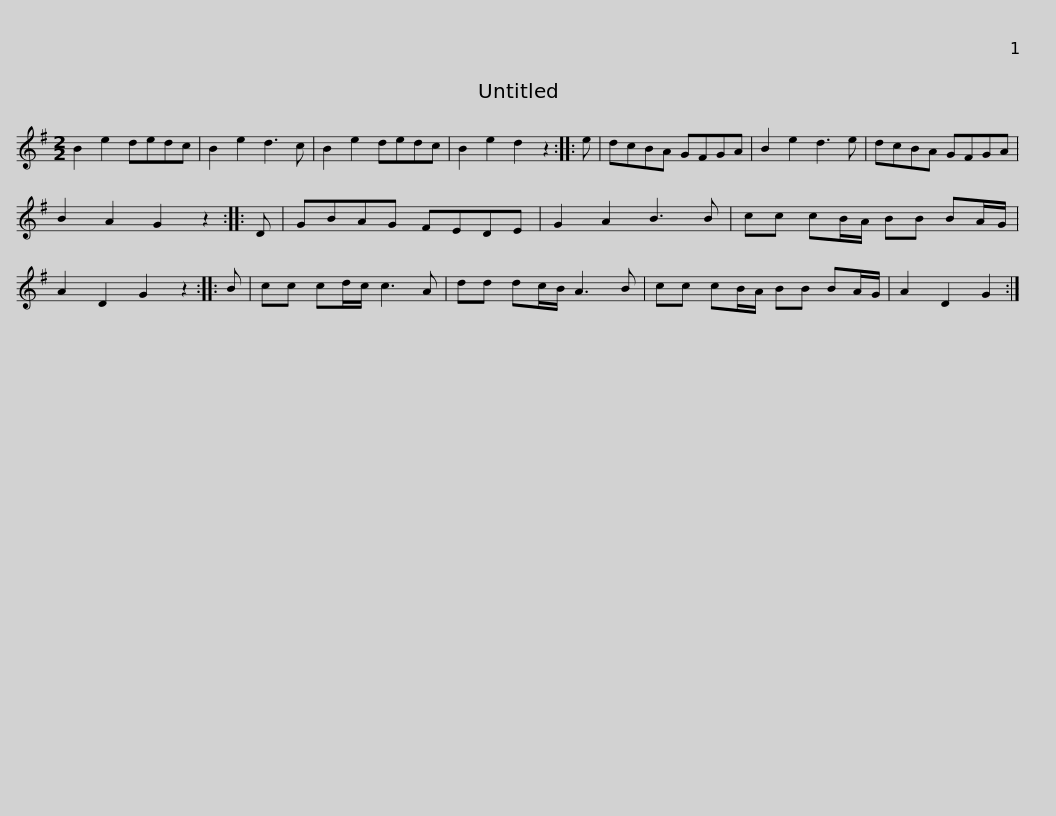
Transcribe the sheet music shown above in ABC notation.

X:1
L:1/8
M:2/2
I:linebreak $
K:G
V:1 treble
V:1
 B2 e2 dedc | B2 e2 d3 c | B2 e2 dedc | B2 e2 d2 z2 :: e | %5
 dcBA GFGA | B2 e2 d3 e | dcBA GFGA |$ B2 A2 G2 z2 :: D | %10
 GBAG FEDE | G2 A2 B3 B | cc cB/A/ BB BA/G/ | A2 D2 G2 z2 :: B | %15
 cc cd/c/ c3 A |$ dd dc/B/ A3 B | cc cB/A/ BB BA/G/ | A2 D2 G2 :| %19
